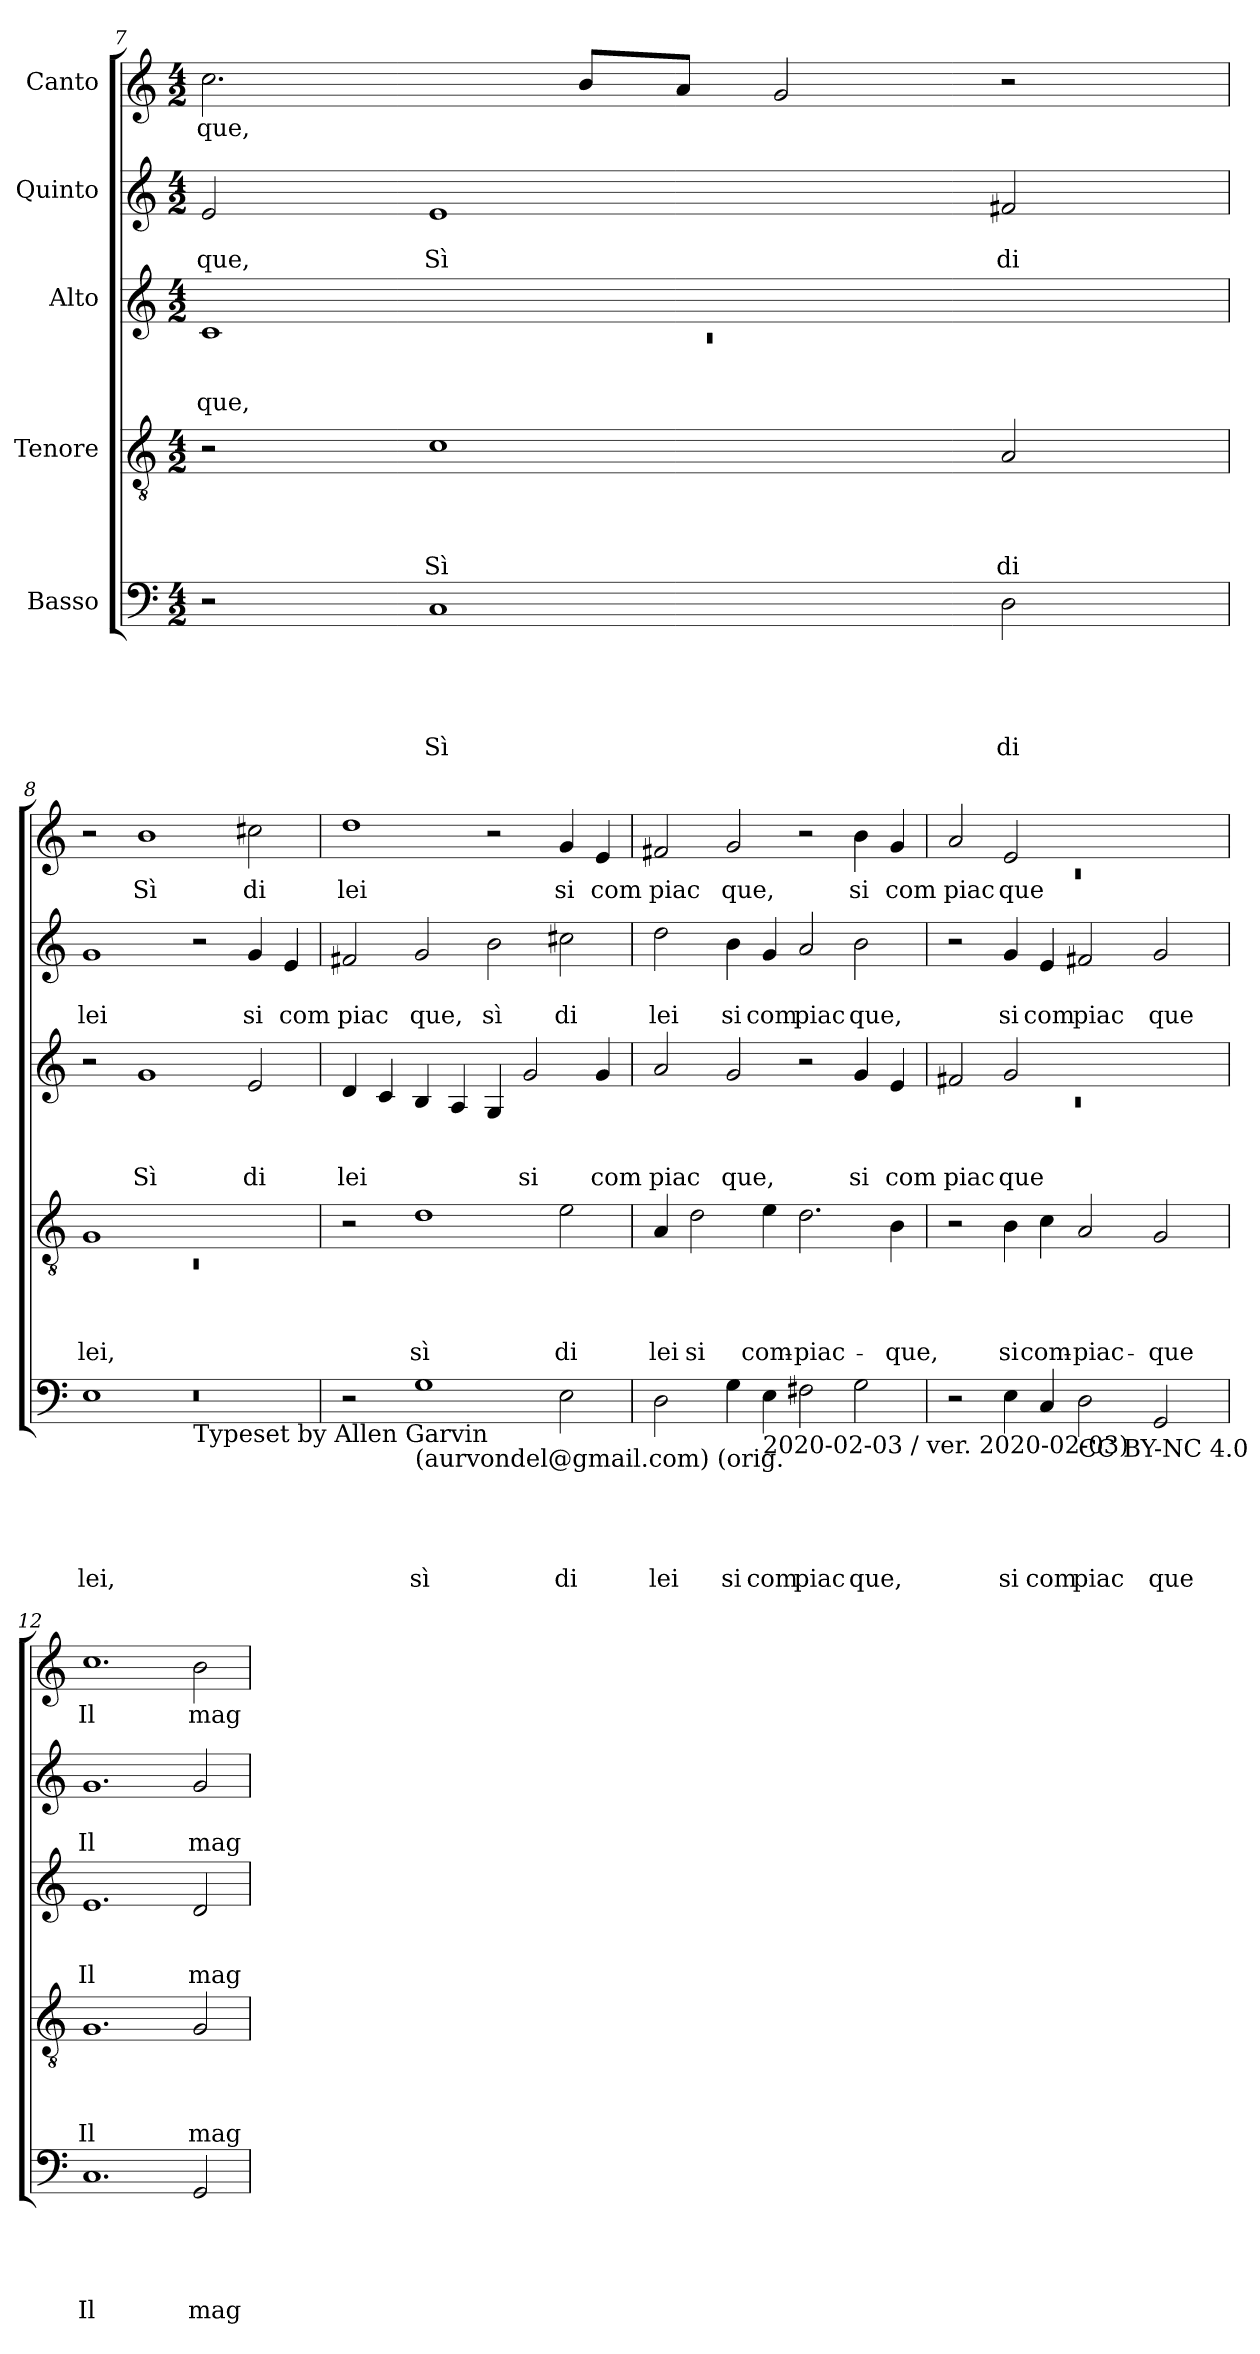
**kern	**text	**text	**text	**text	**text	**kern	**text	**text	**text	**text	**kern	**text	**text	**text	**kern	**text	**text	**kern	**text
*part5	*part5	*part5	*part5	*part5	*part5	*part4	*part4	*part4	*part4	*part4	*part3	*part3	*part3	*part3	*part2	*part2	*part2	*part1	*part1
*staff5	*staff5	*staff5	*staff5	*staff5	*staff5	*staff4	*staff4	*staff4	*staff4	*staff4	*staff3	*staff3	*staff3	*staff3	*staff2	*staff2	*staff2	*staff1	*staff1
*I"Basso	*	*	*	*	*	*I"Tenore	*	*	*	*	*I"Alto	*	*	*	*I"Quinto	*	*	*I"Canto	*
!!LO:LB:g=z
*clefF4	*	*	*	*	*	*clefGv2	*	*	*	*	*clefG2	*	*	*	*clefG2	*	*	*clefG2	*
*k[]	*	*	*	*	*	*k[]	*	*	*	*	*k[]	*	*	*	*k[]	*	*	*k[]	*
*C:	*	*	*	*	*	*C:	*	*	*	*	*C:	*	*	*	*C:	*	*	*C:	*
*M4/2	*	*	*	*	*	*M4/2	*	*	*	*	*M4/2	*	*	*	*M4/2	*	*	*M4/2	*
=7	=7	=7	=7	=7	=7	=7	=7	=7	=7	=7	=7	=7	=7	=7	=7	=7	=7	=7	=7
*	*	*	*	*	*	*	*	*	*	*	*^	*	*	*	*	*	*	*	*
!	!	!	!	!	!	!	!	!	!	!	!	!LO:N:vis=1	!	!	!LO:LY:b	!	!	!LO:LY:b	!	!LO:LY:b
2r	.	.	.	.	.	2r	.	.	.	.	1c	0rc	.	.	-que,	2e/	.	que,	2.cc\	que,
!	!	!	!	!	!LO:LY:b	!	!	!	!	!LO:LY:b	!	!	!	!	!	!	!	!LO:LY:b	!	!
1C	.	.	.	.	Sì	1c	.	.	.	Sì	.	.	.	.	.	1e	.	Sì	.	.
.	.	.	.	.	.	.	.	.	.	.	.	.	.	.	.	.	.	.	8b/L	.
.	.	.	.	.	.	.	.	.	.	.	.	.	.	.	.	.	.	.	8a/J	.
.	.	.	.	.	.	.	.	.	.	.	1ryy	.	.	.	.	.	.	.	2g/	.
!	!	!	!	!	!LO:LY:b	!	!	!	!	!LO:LY:b	!	!	!	!	!	!	!	!LO:LY:b	!	!
2D\	.	.	.	.	di	2A/	.	.	.	di	.	.	.	.	.	2f#X/	.	di	2r	.
*	*	*	*	*	*	*	*	*	*	*	*v	*v	*	*	*	*	*	*	*	*
=8	=8	=8	=8	=8	=8	=8	=8	=8	=8	=8	=8	=8	=8	=8	=8	=8	=8	=8	=8
*^	*	*	*	*	*	*^	*	*	*	*	*	*	*	*	*	*	*	*	*
*	*^	*	*	*	*	*	*	*	*	*	*	*	*	*	*	*	*	*	*	*	*
!	!	!LO:N:vis=1	!	!	!	!	!LO:LY:b	!	!LO:N:vis=1	!	!	!	!LO:LY:b	!	!	!	!	!	!	!LO:LY:b	!	!
0ryy	1E	0r	.	.	.	.	lei,	1G	0rC	.	.	.	lei,	2r	.	.	.	1g	.	lei	2r	.
!	!	!	!	!	!	!	!	!	!	!	!	!	!	!	!	!	!LO:LY:b	!	!	!	!	!LO:LY:b
.	.	.	.	.	.	.	.	.	.	.	.	.	.	1g	.	.	Sì	.	.	.	1b	Sì
!	!LO:TX:b:t=Typeset by Allen Garvin	!	!	!	!	!	!	!	!	!	!	!	!	!	!	!	!	!	!	!	!	!
.	1ryy	.	.	.	.	.	.	1ryy	.	.	.	.	.	.	.	.	.	2r	.	.	.	.
!	!	!	!	!	!	!	!	!	!	!	!	!	!	!	!	!	!LO:LY:b	!	!	!LO:LY:b	!	!LO:LY:b
.	.	.	.	.	.	.	.	.	.	.	.	.	.	2e/	.	.	di	4g/	.	si	2cc#X\	di
!	!	!	!	!	!	!	!	!	!	!	!	!	!	!	!	!	!	!	!	!LO:LY:b	!	!
.	.	.	.	.	.	.	.	.	.	.	.	.	.	.	.	.	.	4e/	.	com	.	.
*v	*v	*v	*	*	*	*	*	*	*	*	*	*	*	*	*	*	*	*	*	*	*	*
*	*	*	*	*	*	*v	*v	*	*	*	*	*	*	*	*	*	*	*	*	*
=9	=9	=9	=9	=9	=9	=9	=9	=9	=9	=9	=9	=9	=9	=9	=9	=9	=9	=9	=9
!	!	!	!	!	!	!	!	!	!	!	!	!	!	!LO:LY:b	!	!	!LO:LY:b	!	!LO:LY:b
2r	.	.	.	.	.	2r	.	.	.	.	4d/	.	.	lei	2f#X/	.	piac	1dd	lei
.	.	.	.	.	.	.	.	.	.	.	4c/	.	.	.	.	.	.	.	.
!LO:TX:b:t=(aurvondel@gmail.com) (orig.	!	!	!	!	!	!	!	!	!	!	!	!	!	!	!	!	!	!	!
!	!	!	!	!	!LO:LY:b	!	!	!	!	!LO:LY:b	!	!	!	!	!	!	!LO:LY:b	!	!
1G	.	.	.	.	sì	1d	.	.	.	sì	4B/	.	.	.	2g/	.	que,	.	.
.	.	.	.	.	.	.	.	.	.	.	4A/	.	.	.	.	.	.	.	.
!	!	!	!	!	!	!	!	!	!	!	!	!	!	!	!	!	!LO:LY:b	!	!
.	.	.	.	.	.	.	.	.	.	.	4G/	.	.	.	2b\	.	sì	2r	.
!	!	!	!	!	!	!	!	!	!	!	!	!	!	!LO:LY:b	!	!	!	!	!
.	.	.	.	.	.	.	.	.	.	.	2g/	.	.	si	.	.	.	.	.
!	!	!	!	!	!LO:LY:b	!	!	!	!	!LO:LY:b	!	!	!	!	!	!	!LO:LY:b	!	!LO:LY:b
2E\	.	.	.	.	di	2e\	.	.	.	di	.	.	.	.	2cc#X\	.	di	4g/	si
!	!	!	!	!	!	!	!	!	!	!	!	!	!	!LO:LY:b	!	!	!	!	!LO:LY:b
.	.	.	.	.	.	.	.	.	.	.	4g/	.	.	com	.	.	.	4e/	com
=10	=10	=10	=10	=10	=10	=10	=10	=10	=10	=10	=10	=10	=10	=10	=10	=10	=10	=10	=10
!	!	!	!	!	!LO:LY:b	!	!	!	!	!LO:LY:b	!	!	!	!LO:LY:b	!	!	!LO:LY:b	!	!LO:LY:b
2D\	.	.	.	.	lei	4A/	.	.	.	lei	2a/	.	.	piac	2dd\	.	lei	2f#X/	piac
!	!	!	!	!	!	!	!	!	!	!LO:LY:b	!	!	!	!	!	!	!	!	!
.	.	.	.	.	.	2d\	.	.	.	si	.	.	.	.	.	.	.	.	.
!	!	!	!	!	!LO:LY:b	!	!	!	!	!	!	!	!	!LO:LY:b	!	!	!LO:LY:b	!	!LO:LY:b
4G\	.	.	.	.	si	.	.	.	.	.	2g/	.	.	que,	4b\	.	si	2g/	que,
!LO:TX:b:t=2020-02-03 / ver. 2020-02-03)	!	!	!	!	!	!	!	!	!	!	!	!	!	!	!	!	!	!	!
!	!	!	!	!	!LO:LY:b	!	!	!	!	!LO:LY:b	!	!	!	!	!	!	!LO:LY:b	!	!
4E\	.	.	.	.	com	4e\	.	.	.	com-	.	.	.	.	4g/	.	com	.	.
!	!	!	!	!	!LO:LY:b	!	!	!	!	!LO:LY:b	!	!	!	!	!	!	!LO:LY:b	!	!
2F#X\	.	.	.	.	piac	2.d\	.	.	.	-piac-	2r	.	.	.	2a/	.	piac	2r	.
!	!	!	!	!	!LO:LY:b	!	!	!	!	!	!	!	!	!LO:LY:b	!	!	!LO:LY:b	!	!LO:LY:b
2G\	.	.	.	.	que,	.	.	.	.	.	4g/	.	.	si	2b\	.	que,	4b\	si
!	!	!	!	!	!	!	!	!	!	!LO:LY:b	!	!	!	!LO:LY:b	!	!	!	!	!LO:LY:b
.	.	.	.	.	.	4B\	.	.	.	-que,	4e/	.	.	com	.	.	.	4g/	com
=11	=11	=11	=11	=11	=11	=11	=11	=11	=11	=11	=11	=11	=11	=11	=11	=11	=11	=11	=11
*	*	*	*	*	*	*	*	*	*	*	*^	*	*	*	*	*	*	*^	*
!	!	!	!	!	!	!	!	!	!	!	!	!LO:N:vis=1	!	!	!LO:LY:b	!	!	!	!	!LO:N:vis=1	!LO:LY:b
2r	.	.	.	.	.	2r	.	.	.	.	2f#X/	0rc	.	.	piac	2r	.	.	2a/	0rc	piac
!	!	!	!	!	!LO:LY:b	!	!	!	!	!LO:LY:b	!	!	!	!	!LO:LY:b	!	!	!LO:LY:b	!	!	!LO:LY:b
4E\	.	.	.	.	si	4B\	.	.	.	si	2g/	.	.	.	que	4g/	.	si	2e/	.	que
!	!	!	!	!	!LO:LY:b	!	!	!	!	!LO:LY:b	!	!	!	!	!	!	!	!LO:LY:b	!	!	!
4C/	.	.	.	.	com	4c\	.	.	.	com-	.	.	.	.	.	4e/	.	com	.	.	.
!LO:TX:b:t=CC BY-NC 4.0	!	!	!	!	!	!	!	!	!	!	!	!	!	!	!	!	!	!	!	!	!
!	!	!	!	!	!LO:LY:b	!	!	!	!	!LO:LY:b	!	!	!	!	!	!	!	!LO:LY:b	!	!	!
2D\	.	.	.	.	piac	2A/	.	.	.	-piac-	1ryy	.	.	.	.	2f#X/	.	piac	1ryy	.	.
!	!	!	!	!	!LO:LY:b	!	!	!	!	!LO:LY:b	!	!	!	!	!	!	!	!LO:LY:b	!	!	!
2GG/	.	.	.	.	que	2G/	.	.	.	-que	.	.	.	.	.	2g/	.	que	.	.	.
*	*	*	*	*	*	*	*	*	*	*	*v	*v	*	*	*	*	*	*	*v	*v	*
=12	=12	=12	=12	=12	=12	=12	=12	=12	=12	=12	=12	=12	=12	=12	=12	=12	=12	=12	=12
!	!	!	!	!	!LO:LY:b	!	!	!	!	!LO:LY:b	!	!	!	!LO:LY:b	!	!	!LO:LY:b	!	!LO:LY:b
1.C	.	.	.	.	Il	1.G	.	.	.	Il	1.e	.	.	Il	1.g	.	Il	1.cc	Il
!	!	!	!	!	!LO:LY:b	!	!	!	!	!LO:LY:b	!	!	!	!LO:LY:b	!	!	!LO:LY:b	!	!LO:LY:b
2GG/	.	.	.	.	mag	2G/	.	.	.	mag-	2d/	.	.	mag	2g/	.	mag	2b\	mag
=	=	=	=	=	=	=	=	=	=	=	=	=	=	=	=	=	=	=	=
*-	*-	*-	*-	*-	*-	*-	*-	*-	*-	*-	*-	*-	*-	*-	*-	*-	*-	*-	*-
